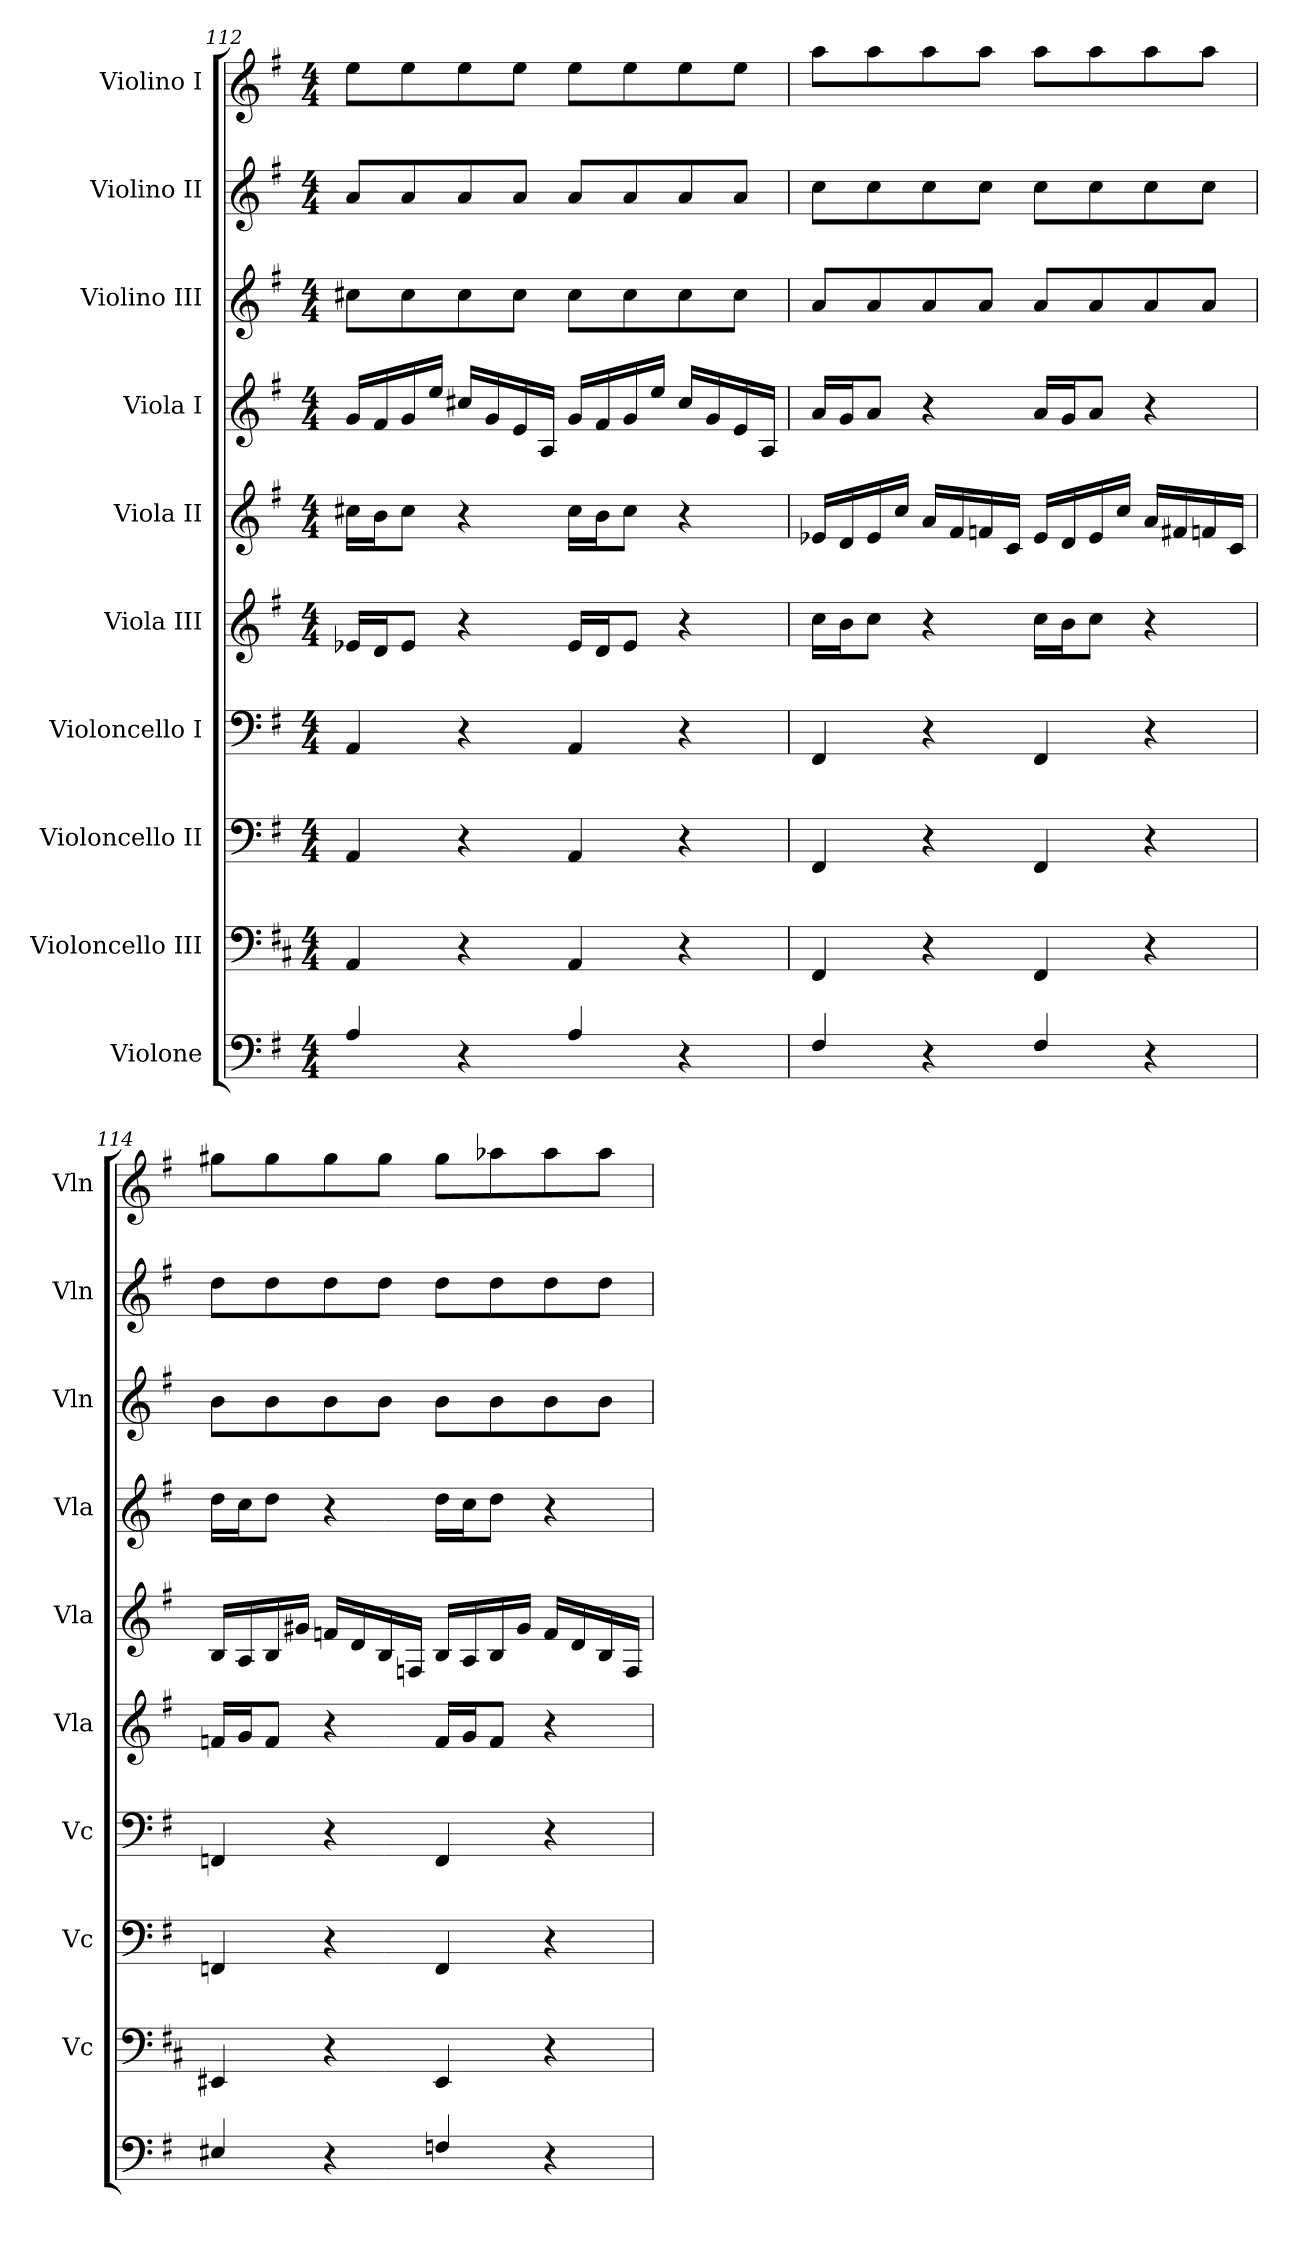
**kern	**kern	**kern	**kern	**kern	**kern	**kern	**kern	**kern	**kern
*part10	*part9	*part8	*part7	*part6	*part5	*part4	*part3	*part2	*part1
*staff10	*staff9	*staff8	*staff7	*staff6	*staff5	*staff4	*staff3	*staff2	*staff1
*I"Violone	*I"Violoncello III	*I"Violoncello  II	*I"Violoncello   I	*I"Viola       III	*I"Viola        II	*I"Viola         I	*I"Violino     III	*I"Violino      II	*I"Violino       I
*	*I'Vc	*I'Vc	*I'Vc	*I'Vla	*I'Vla	*I'Vla	*I'Vln	*I'Vln	*I'Vln
!!LO:PB:g=z
*clefF4	*clefF4	*clefF4	*clefF4	*clefG2	*clefG2	*clefG2	*clefG2	*clefG2	*clefG2
*ITrd7c12	*	*	*	*	*	*	*	*	*
*k[f#]	*k[f#c#]	*k[f#]	*k[f#]	*k[f#]	*k[f#]	*k[f#]	*k[f#]	*k[f#]	*k[f#]
*G:	*D:	*G:	*G:	*G:	*G:	*G:	*G:	*G:	*G:
*M4/4	*M4/4	*M4/4	*M4/4	*M4/4	*M4/4	*M4/4	*M4/4	*M4/4	*M4/4
=112	=112	=112	=112	=112	=112	=112	=112	=112	=112
4AA/	4AA/	4AA/	4AA/	16e-X/LL	16cc#X\LL	16g/LL	8cc#X\L	8a/L	8ee\L
.	.	.	.	16d/J	16b\J	16f#/	.	.	.
.	.	.	.	8e-/J	8cc#\J	16g/	8cc#\	8a/	8ee\
.	.	.	.	.	.	16ee/JJ	.	.	.
4r	4r	4r	4r	4r	4r	16cc#X/LL	8cc#\	8a/	8ee\
.	.	.	.	.	.	16g/	.	.	.
.	.	.	.	.	.	16e/	8cc#\J	8a/J	8ee\J
.	.	.	.	.	.	16A/JJ	.	.	.
4AA/	4AA/	4AA/	4AA/	16e-/LL	16cc#\LL	16g/LL	8cc#\L	8a/L	8ee\L
.	.	.	.	16d/J	16b\J	16f#/	.	.	.
.	.	.	.	8e-/J	8cc#\J	16g/	8cc#\	8a/	8ee\
.	.	.	.	.	.	16ee/JJ	.	.	.
4r	4r	4r	4r	4r	4r	16cc#/LL	8cc#\	8a/	8ee\
.	.	.	.	.	.	16g/	.	.	.
.	.	.	.	.	.	16e/	8cc#\J	8a/J	8ee\J
.	.	.	.	.	.	16A/JJ	.	.	.
=113	=113	=113	=113	=113	=113	=113	=113	=113	=113
4FF#/	4FF#/	4FF#/	4FF#/	16cc\LL	16e-X/LL	16a/LL	8a/L	8cc\L	8aa\L
.	.	.	.	16b\J	16d/	16g/J	.	.	.
.	.	.	.	8cc\J	16e-/	8a/J	8a/	8cc\	8aa\
.	.	.	.	.	16cc/JJ	.	.	.	.
4r	4r	4r	4r	4r	16a/LL	4r	8a/	8cc\	8aa\
.	.	.	.	.	16f#/	.	.	.	.
.	.	.	.	.	16fn/	.	8a/J	8cc\J	8aa\J
.	.	.	.	.	16c/JJ	.	.	.	.
4FF#/	4FF#/	4FF#/	4FF#/	16cc\LL	16e-/LL	16a/LL	8a/L	8cc\L	8aa\L
.	.	.	.	16b\J	16d/	16g/J	.	.	.
.	.	.	.	8cc\J	16e-/	8a/J	8a/	8cc\	8aa\
.	.	.	.	.	16cc/JJ	.	.	.	.
4r	4r	4r	4r	4r	16a/LL	4r	8a/	8cc\	8aa\
.	.	.	.	.	16f#X/	.	.	.	.
.	.	.	.	.	16fn/	.	8a/J	8cc\J	8aa\J
.	.	.	.	.	16c/JJ	.	.	.	.
!!LO:PB:g=z
=114	=114	=114	=114	=114	=114	=114	=114	=114	=114
4EE#X/	4EE#X/	4FFn/	4FFn/	16fn/LL	16B/LL	16dd\LL	8b\L	8dd\L	8gg#X\L
.	.	.	.	16g/J	16A/	16cc\J	.	.	.
.	.	.	.	8f/J	16B/	8dd\J	8b\	8dd\	8gg#\
.	.	.	.	.	16g#X/JJ	.	.	.	.
4r	4r	4r	4r	4r	16fn/LL	4r	8b\	8dd\	8gg#\
.	.	.	.	.	16d/	.	.	.	.
.	.	.	.	.	16B/	.	8b\J	8dd\J	8gg#\J
.	.	.	.	.	16Fn/JJ	.	.	.	.
4FFn/	4EE#/	4FF/	4FF/	16f/LL	16B/LL	16dd\LL	8b\L	8dd\L	8gg#\L
.	.	.	.	16g/J	16A/	16cc\J	.	.	.
.	.	.	.	8f/J	16B/	8dd\J	8b\	8dd\	8aa-X\
.	.	.	.	.	16g#/JJ	.	.	.	.
4r	4r	4r	4r	4r	16f/LL	4r	8b\	8dd\	8aa-\
.	.	.	.	.	16d/	.	.	.	.
.	.	.	.	.	16B/	.	8b\J	8dd\J	8aa-\J
.	.	.	.	.	16F/JJ	.	.	.	.
=	=	=	=	=	=	=	=	=	=
*-	*-	*-	*-	*-	*-	*-	*-	*-	*-
